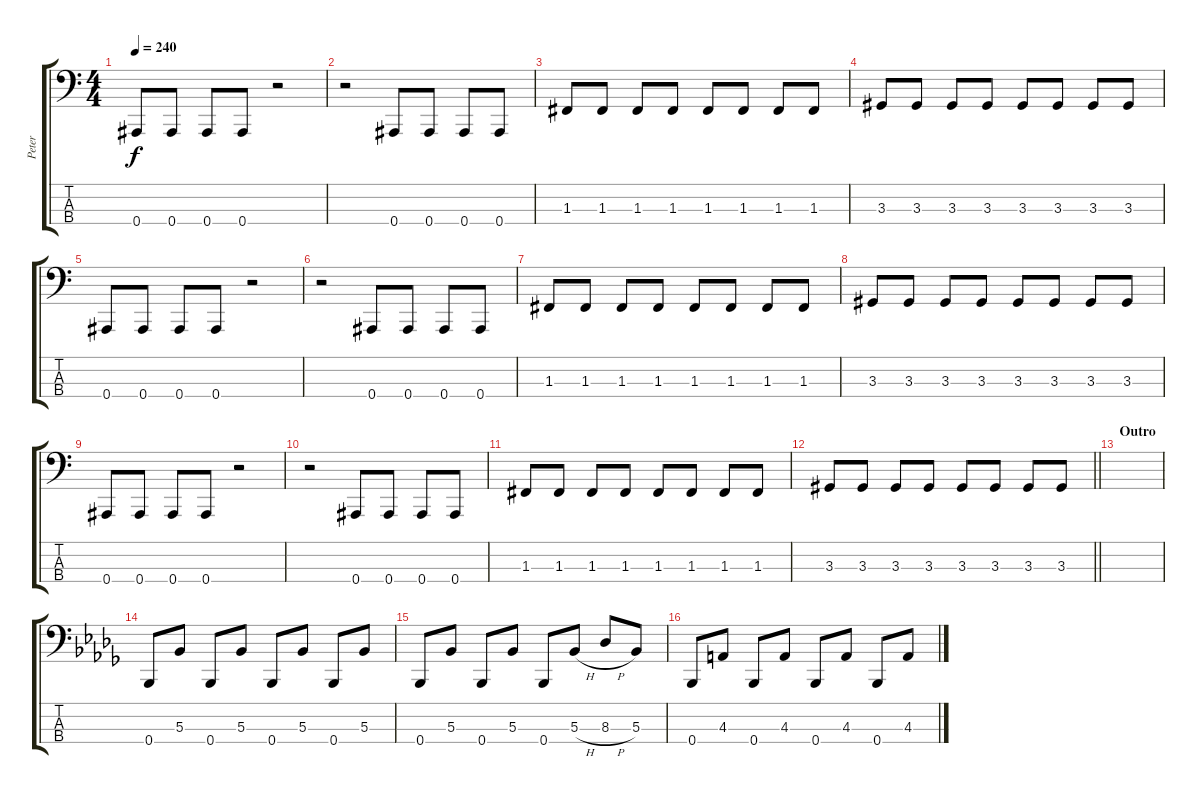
\track ("Peter" "Peter") {instrument electricbassfinger}
\staff {score tabs}
\tuning (Eb2 Bb1 F1 Bb0) {hide}
\ts (4 4)
\tempo 240
\clef f4
\ks c
0.4.8{dy f} 0.4.8 0.4.8 0.4.8 r.2 |
r.2 0.4.8 0.4.8 0.4.8 0.4.8 |
1.3.8 1.3.8 1.3.8 1.3.8 1.3.8 1.3.8 1.3.8 1.3.8 |
3.3.8 3.3.8 3.3.8 3.3.8 3.3.8 3.3.8 3.3.8 3.3.8 |
0.4.8 0.4.8 0.4.8 0.4.8 r.2 |
r.2 0.4.8 0.4.8 0.4.8 0.4.8 |
1.3.8 1.3.8 1.3.8 1.3.8 1.3.8 1.3.8 1.3.8 1.3.8 |
3.3.8 3.3.8 3.3.8 3.3.8 3.3.8 3.3.8 3.3.8 3.3.8 |
0.4.8 0.4.8 0.4.8 0.4.8 r.2 |
r.2 0.4.8 0.4.8 0.4.8 0.4.8 |
1.3.8 1.3.8 1.3.8 1.3.8 1.3.8 1.3.8 1.3.8 1.3.8 |
\barLineRight lightlight
3.3.8 3.3.8 3.3.8 3.3.8 3.3.8 3.3.8 3.3.8 3.3.8 |
\section ("" "Outro")
|
\ks bbminor
0.4.8 5.3.8 0.4.8 5.3.8 0.4.8 5.3.8 0.4.8 5.3.8 |
0.4.8 5.3.8 0.4.8 5.3.8 0.4.8 5.3{h}.8 8.3{h}.8 5.3.8 |
0.4.8 4.3.8 0.4.8 4.3.8 0.4.8 4.3.8 0.4.8 4.3.8
